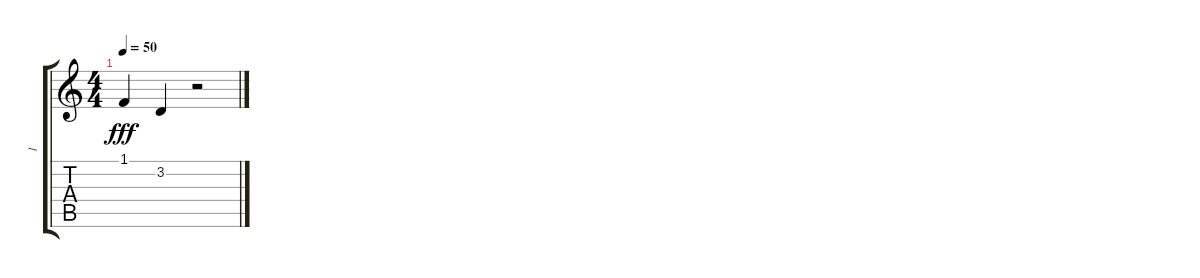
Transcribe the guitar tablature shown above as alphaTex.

\track ("1" "1") {instrument stringensemble1}
\staff {score tabs}
\tuning (E4 B3 G3 D3 A2 E2) {hide}
\ts (4 4)
\tempo 50
\clef g2
\ks c
1.1.4{dy fff volume 14 balance 4} 3.2.4 r.2
